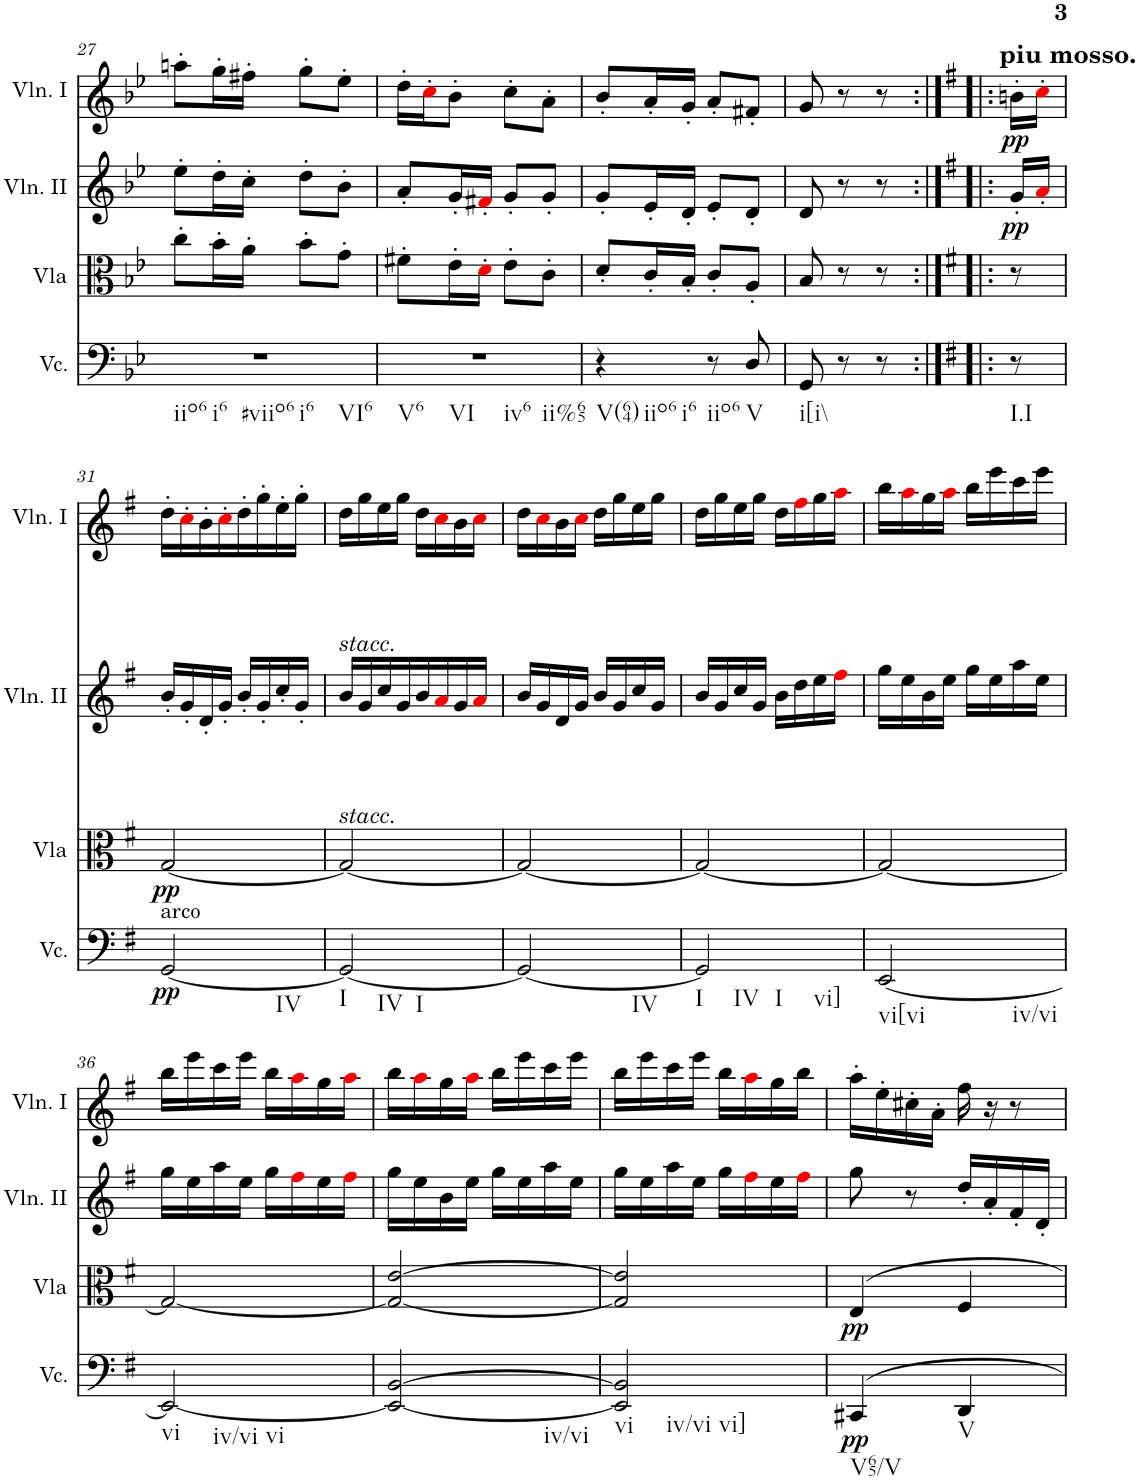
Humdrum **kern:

**kern	**dynam	**kern	**dynam	**kern	**dynam	**kern	**dynam
*part4	*part4	*part3	*part3	*part2	*part2	*part1	*part1
*staff4	*staff4	*staff3	*staff3	*staff2	*staff2	*staff1	*staff1
*I"Violoncello	*	*I"Viola	*	*I"Violino II	*	*I"Violino I	*
*I'Vc.	*	*I'Vla	*	*I'Vln. II	*	*I'Vln. I	*
!!LO:PB:g=z
*clefF4	*	*clefC3	*	*clefG2	*	*clefG2	*
*k[b-e-]	*	*k[b-e-]	*	*k[b-e-]	*	*k[b-e-]	*
*M2/4	*	*M2/4	*	*M2/4	*	*M2/4	*
=27	=27	=27	=27	=27	=27	=27	=27
!LO:TX:b:t=iio6	!	!	!	!	!	!	!
!LO:TX:b:t=i6	!	!	!	!	!	!	!
!LO:TX:b:t=#viio6	!	!	!	!	!	!	!
!LO:TX:b:t=i6	!	!	!	!	!	!	!
!LO:TX:b:t=VI6	!	!	!	!	!	!	!
2r	.	8cc'\L	.	8ee-'\L	.	8aan'\L	.
.	.	16b-'\L	.	16dd'\L	.	16gg'\L	.
.	.	16a'\JJ	.	16cc'\JJ	.	16ff#X'\JJ	.
.	.	8b-'\L	.	8dd'\L	.	8gg'\L	.
.	.	8g'\J	.	8b-'\J	.	8ee-'\J	.
=28	=28	=28	=28	=28	=28	=28	=28
!LO:TX:b:t=V6	!	!	!	!	!	!	!
!LO:TX:b:t=VI	!	!	!	!	!	!	!
!LO:TX:b:t=iv6	!	!	!	!	!	!	!
!LO:TX:b:t=ii%65	!	!	!	!	!	!	!
2r	.	8f#X'\L	.	8a'/L	.	16dd'\LL	.
.	.	.	.	.	.	16cc'i\J	.
.	.	16e-'\L	.	16g'/L	.	8b-'\J	.
.	.	16d'i\JJ	.	16f#X'i/JJ	.	.	.
.	.	8e-'\L	.	8g'/L	.	8cc'\L	.
.	.	8c'\J	.	8g'/J	.	8a'\J	.
=29	=29	=29	=29	=29	=29	=29	=29
!LO:TX:b:t=V(64)	!	!	!	!	!	!	!
!LO:TX:b:t=iio6	!	!	!	!	!	!	!
!LO:TX:b:t=i6	!	!	!	!	!	!	!
4r	.	8d'/L	.	8g'/L	.	8b-'/L	.
.	.	16c'/L	.	16e-'/L	.	16a'/L	.
.	.	16B-'/JJ	.	16d'/JJ	.	16g'/JJ	.
!LO:TX:b:t=iio6	!	!	!	!	!	!	!
8r	.	8c'/L	.	8e-'/L	.	8a'/L	.
!LO:TX:b:t=V	!	!	!	!	!	!	!
8D/	.	8A'/J	.	8d'/J	.	8f#X'/J	.
=30	=30	=30	=30	=30	=30	=30	=30
!LO:TX:b:t=i[i\\	!	!	!	!	!	!	!
8GG/	.	8B-/	.	8d/	.	8g/	.
8r	.	8r	.	8r	.	8r	.
8r	.	8r	.	8r	.	8r	.
=30X2:|!|:	=30X2:|!|:	=30X2:|!|:	=30X2:|!|:	=30X2:|!|:	=30X2:|!|:	=30X2:|!|:	=30X2:|!|:
*k[f#]	*	*k[f#]	*	*k[f#]	*	*k[f#]	*
!	!	!	!	!	!	!LO:TX:a:B:t=piu mosso.	!
!LO:TX:b:t=I.I	!	!	!	!	!	!	!
!	!	!	!	!	!LO:DY:b	!	!LO:DY:b
8r	.	8r	.	16g'/LL	pp	16bn'\LL	pp
.	.	.	.	16a'i/JJ	.	16cc'i\JJ	.
!!LO:LB:g=z
=31	=31	=31	=31	=31	=31	=31	=31
!LO:TX:a:t=arco	!	!	!	!	!	!	!
!LO:TX:b:t=IV	!	!	!	!	!	!	!
!	!LO:DY:b	!	!LO:DY:b	!	!	!	!
[2GG/	pp	[2G/	pp	16b'/LL	.	16dd'\LL	.
.	.	.	.	16g'/	.	16cc'i\	.
.	.	.	.	16d'/	.	16b'\	.
.	.	.	.	16g'/JJ	.	16cc'i\	.
.	.	.	.	16b'/LL	.	16dd'\	.
.	.	.	.	16g'/	.	16gg'\	.
.	.	.	.	16cc'/	.	16ee'\	.
.	.	.	.	16g'/JJ	.	16gg'\JJ	.
=32	=32	=32	=32	=32	=32	=32	=32
!	!	!	!	!	!	!LO:TX:b:i:t=stacc.	!
!	!	!	!	!LO:TX:b:i:t=stacc.	!	!	!
!LO:TX:b:t=I	!	!	!	!	!	!	!
!LO:TX:b:t=IV	!	!	!	!	!	!	!
!LO:TX:b:t=I	!	!	!	!	!	!	!
2GG/_	.	2G/_	.	16b/LL	.	16dd\LL	.
.	.	.	.	16g/	.	16gg\	.
.	.	.	.	16cc/	.	16ee\	.
.	.	.	.	16g/	.	16gg\JJ	.
.	.	.	.	16b/	.	16dd\LL	.
.	.	.	.	16ai/	.	16cci\	.
.	.	.	.	16g/	.	16b\	.
.	.	.	.	16ai/JJ	.	16cci\JJ	.
=33	=33	=33	=33	=33	=33	=33	=33
!LO:TX:b:t=IV	!	!	!	!	!	!	!
2GG/_	.	2G/_	.	16b/LL	.	16dd\LL	.
.	.	.	.	16g/	.	16cci\	.
.	.	.	.	16d/	.	16b\	.
.	.	.	.	16g/JJ	.	16cci\JJ	.
.	.	.	.	16b/LL	.	16dd\LL	.
.	.	.	.	16g/	.	16gg\	.
.	.	.	.	16cc/	.	16ee\	.
.	.	.	.	16g/JJ	.	16gg\JJ	.
=34	=34	=34	=34	=34	=34	=34	=34
!LO:TX:b:t=I	!	!	!	!	!	!	!
!LO:TX:b:t=IV	!	!	!	!	!	!	!
!LO:TX:b:t=I	!	!	!	!	!	!	!
!LO:TX:b:t=vi]	!	!	!	!	!	!	!
2GG/]	.	2G/_	.	16b/LL	.	16dd\LL	.
.	.	.	.	16g/	.	16gg\	.
.	.	.	.	16cc/	.	16ee\	.
.	.	.	.	16g/JJ	.	16gg\JJ	.
.	.	.	.	16b\LL	.	16dd\LL	.
.	.	.	.	16dd\	.	16ff#i\	.
.	.	.	.	16ee\	.	16gg\	.
.	.	.	.	16ff#i\JJ	.	16aai\JJ	.
=35	=35	=35	=35	=35	=35	=35	=35
!LO:TX:b:t=vi[vi	!	!	!	!	!	!	!
!LO:TX:b:t=iv/vi	!	!	!	!	!	!	!
[2EE/	.	2G/_	.	16gg\LL	.	16bb\LL	.
.	.	.	.	16ee\	.	16aai\	.
.	.	.	.	16b\	.	16gg\	.
.	.	.	.	16ee\JJ	.	16aai\JJ	.
.	.	.	.	16gg\LL	.	16bb\LL	.
.	.	.	.	16ee\	.	16eee\	.
.	.	.	.	16aa\	.	16ccc\	.
.	.	.	.	16ee\JJ	.	16eee\JJ	.
!!LO:LB:g=z
=36	=36	=36	=36	=36	=36	=36	=36
!LO:TX:b:t=vi	!	!	!	!	!	!	!
!LO:TX:b:t=iv/vi	!	!	!	!	!	!	!
!LO:TX:b:t=vi	!	!	!	!	!	!	!
2EE/_	.	2G/_	.	16gg\LL	.	16bb\LL	.
.	.	.	.	16ee\	.	16eee\	.
.	.	.	.	16aa\	.	16ccc\	.
.	.	.	.	16ee\JJ	.	16eee\JJ	.
.	.	.	.	16gg\LL	.	16bb\LL	.
.	.	.	.	16ff#i\	.	16aai\	.
.	.	.	.	16ee\	.	16gg\	.
.	.	.	.	16ff#i\JJ	.	16aai\JJ	.
=37	=37	=37	=37	=37	=37	=37	=37
!LO:TX:b:t=iv/vi	!	!	!	!	!	!	!
2EE/_ [2BB/	.	2G/_ [2e/	.	16gg\LL	.	16bb\LL	.
.	.	.	.	16ee\	.	16aai\	.
.	.	.	.	16b\	.	16gg\	.
.	.	.	.	16ee\JJ	.	16aai\JJ	.
.	.	.	.	16gg\LL	.	16bb\LL	.
.	.	.	.	16ee\	.	16eee\	.
.	.	.	.	16aa\	.	16ccc\	.
.	.	.	.	16ee\JJ	.	16eee\JJ	.
=38	=38	=38	=38	=38	=38	=38	=38
!LO:TX:b:t=vi	!	!	!	!	!	!	!
!LO:TX:b:t=iv/vi	!	!	!	!	!	!	!
!LO:TX:b:t=vi]	!	!	!	!	!	!	!
2EE/] 2BB/]	.	2G/] 2e/]	.	16gg\LL	.	16bb\LL	.
.	.	.	.	16ee\	.	16eee\	.
.	.	.	.	16aa\	.	16ccc\	.
.	.	.	.	16ee\JJ	.	16eee\JJ	.
.	.	.	.	16gg\LL	.	16bb\LL	.
.	.	.	.	16ff#i\	.	16aai\	.
.	.	.	.	16ee\	.	16gg\	.
.	.	.	.	16ff#i\JJ	.	16bb\JJ	.
=39	=39	=39	=39	=39	=39	=39	=39
!LO:TX:b:t=V65/V	!	!	!	!	!	!	!
!	!LO:DY:b	!	!LO:DY:b	!	!	!	!
4CC#X/	pp	4E/	pp	8gg\	.	16aa'\LL	.
.	.	.	.	.	.	16ee'\	.
.	.	.	.	8r	.	16cc#X'\	.
.	.	.	.	.	.	16a'\JJ	.
!LO:TX:b:t=V	!	!	!	!	!	!	!
4DD/	.	4F#/	.	16dd'/LL	.	16ff#\	.
.	.	.	.	16a'/	.	16r	.
.	.	.	.	16f#'/	.	8r	.
.	.	.	.	16d'/JJ	.	.	.
=	=	=	=	=	=	=	=
*-	*-	*-	*-	*-	*-	*-	*-
